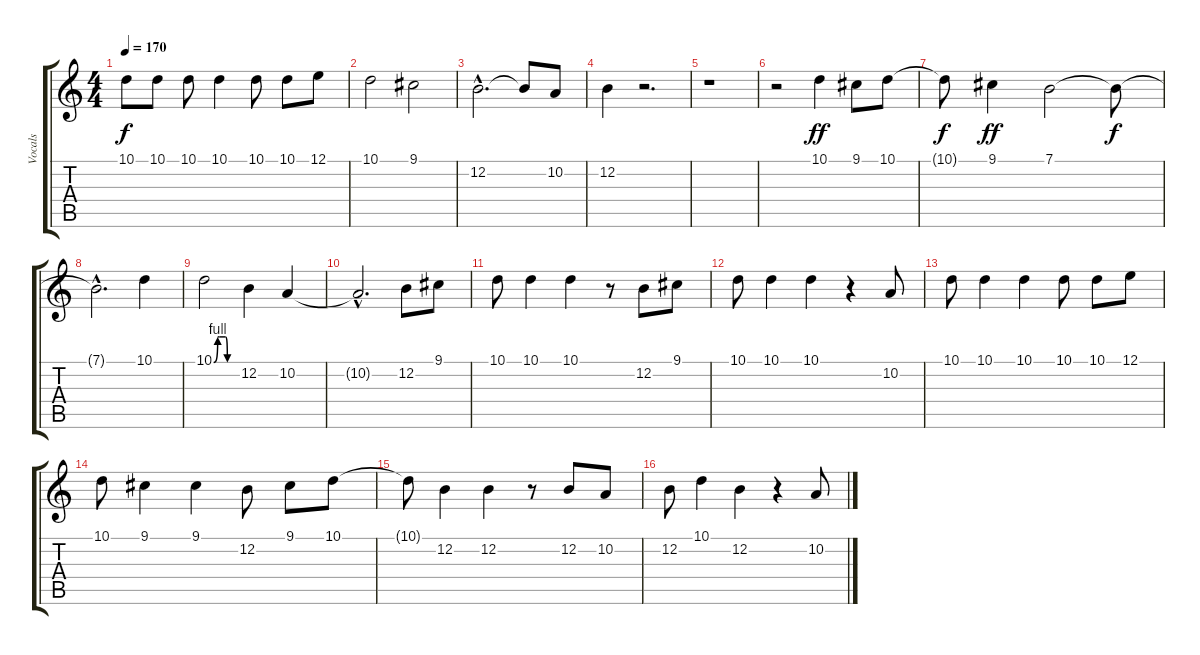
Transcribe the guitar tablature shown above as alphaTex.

\track ("Vocals" "Vocals") {instrument violin}
\staff {score tabs}
\tuning (E4 B3 G3 D3 A2 E2) {hide}
\ts (4 4)
\tempo 170
\clef g2
\ks c
10.1.8{dy f} 10.1.8 10.1.8 10.1.4 10.1.8 10.1.8 12.1.8 |
10.1.2 9.1.2 |
12.2{hac}.2{d} 12.2{t}.8 10.2.8 |
12.2.4 r.2{d} |
r.1 |
r.2 10.1.4{dy ff} 9.1.8 10.1.8 |
10.1{t}.8{dy f} 9.1.4{dy ff} 7.1.2 7.1{t}.8{dy f} |
7.1{hac t}.2{d} 10.1.4 |
10.1{be (custom 0 0 10 4 15 4 30 4 35 0 45 0 60 0)}.2 12.2.4 10.2.4 |
10.2{hac t}.2{d} 12.2.8 9.1.8 |
10.1.8 10.1.4 10.1.4 r.8 12.2.8 9.1.8 |
10.1.8 10.1.4 10.1.4 r.4 10.2.8 |
10.1.8 10.1.4 10.1.4 10.1.8 10.1.8 12.1.8 |
10.1.8 9.1.4 9.1.4 12.2.8 9.1.8 10.1.8 |
10.1{t}.8 12.2.4 12.2.4 r.8 12.2.8 10.2.8 |
12.2.8 10.1.4 12.2.4 r.4 10.2.8
